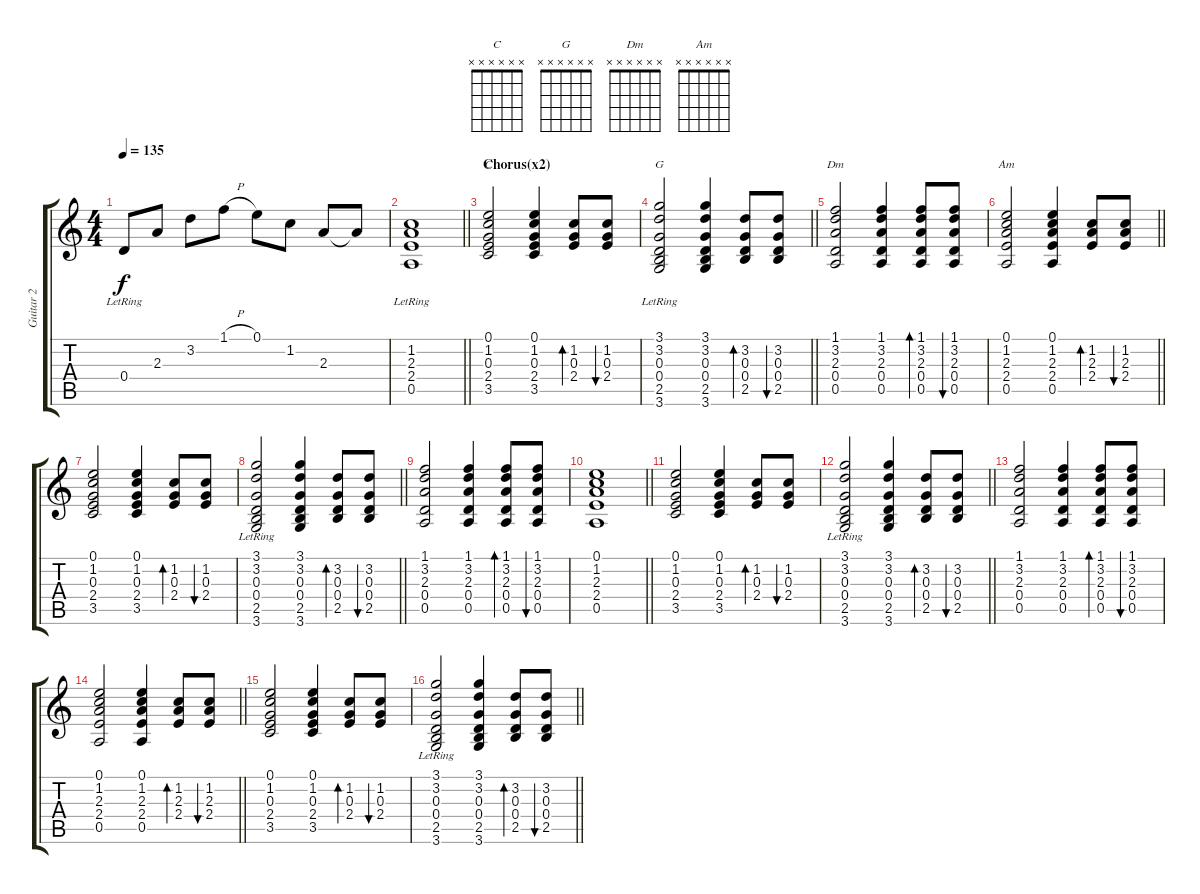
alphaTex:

\track ("Guitar 2" "Guitar 2") {instrument acousticguitarnylon}
\staff {score tabs}
\tuning (E4 B3 G3 D3 A2 E2) {hide}
\chord ("C" x x x x x x)
\chord ("G" x x x x x x)
\chord ("Dm" x x x x x x)
\chord ("Am" x x x x x x)
\ts (4 4)
\tempo 135
\clef g2
\ks c
0.4{lr}.8{dy f} 2.3.8 3.2.8 1.1{h}.8 0.1.8 1.2.8 2.3.8 2.3{t}.8 |
\barLineRight lightlight
(1.2 2.3 2.4 0.5{lr}).1 |
\section ("" "Chorus(x2)")
(0.1 1.2 0.3 2.4 3.5).2{ch "C"} (0.1 1.2 0.3 2.4 3.5).4 (1.2 0.3 2.4).8{bd 60} (1.2 0.3 2.4).8{bu 60} |
\barLineRight lightlight
(3.1 3.2 0.3 0.4 2.5 3.6{lr}).2{ch "G"} (3.1 3.2 0.3 0.4 2.5 3.6).4 (3.2 0.3 0.4 2.5).8{bd 60} (3.2 0.3 0.4 2.5).8{bu 60} |
(1.1 3.2 2.3 0.4 0.5).2{ch "Dm"} (1.1 3.2 2.3 0.4 0.5).4 (1.1 3.2 2.3 0.4 0.5).8{bd 60} (1.1 3.2 2.3 0.4 0.5).8{bu 60} |
\barLineRight lightlight
(0.1 1.2 2.3 2.4 0.5).2{ch "Am"} (0.1 1.2 2.3 2.4 0.5).4 (1.2 2.3 2.4).8{bd 60} (1.2 2.3 2.4).8{bu 60} |
(0.1 1.2 0.3 2.4 3.5).2 (0.1 1.2 0.3 2.4 3.5).4 (1.2 0.3 2.4).8{bd 60} (1.2 0.3 2.4).8{bu 60} |
\barLineRight lightlight
(3.1 3.2 0.3 0.4 2.5 3.6{lr}).2 (3.1 3.2 0.3 0.4 2.5 3.6).4 (3.2 0.3 0.4 2.5).8{bd 60} (3.2 0.3 0.4 2.5).8{bu 60} |
(1.1 3.2 2.3 0.4 0.5).2 (1.1 3.2 2.3 0.4 0.5).4 (1.1 3.2 2.3 0.4 0.5).8{bd 60} (1.1 3.2 2.3 0.4 0.5).8{bu 60} |
\barLineRight lightlight
(0.1 1.2 2.3 2.4 0.5).1 |
(0.1 1.2 0.3 2.4 3.5).2 (0.1 1.2 0.3 2.4 3.5).4 (1.2 0.3 2.4).8{bd 60} (1.2 0.3 2.4).8{bu 60} |
\barLineRight lightlight
(3.1 3.2 0.3 0.4 2.5 3.6{lr}).2 (3.1 3.2 0.3 0.4 2.5 3.6).4 (3.2 0.3 0.4 2.5).8{bd 60} (3.2 0.3 0.4 2.5).8{bu 60} |
(1.1 3.2 2.3 0.4 0.5).2 (1.1 3.2 2.3 0.4 0.5).4 (1.1 3.2 2.3 0.4 0.5).8{bd 60} (1.1 3.2 2.3 0.4 0.5).8{bu 60} |
\barLineRight lightlight
(0.1 1.2 2.3 2.4 0.5).2 (0.1 1.2 2.3 2.4 0.5).4 (1.2 2.3 2.4).8{bd 60} (1.2 2.3 2.4).8{bu 60} |
(0.1 1.2 0.3 2.4 3.5).2 (0.1 1.2 0.3 2.4 3.5).4 (1.2 0.3 2.4).8{bd 60} (1.2 0.3 2.4).8{bu 60} |
\barLineRight lightlight
(3.1 3.2 0.3 0.4 2.5 3.6{lr}).2 (3.1 3.2 0.3 0.4 2.5 3.6).4 (3.2 0.3 0.4 2.5).8{bd 60} (3.2 0.3 0.4 2.5).8{bu 60}
